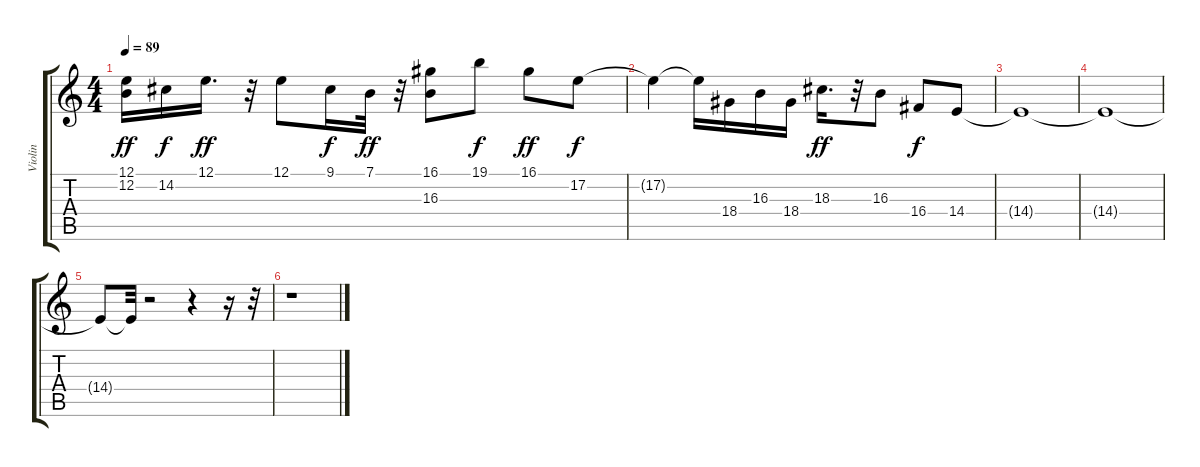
\track ("Violin  " "Violin  ") {instrument violin}
\staff {score tabs}
\tuning (E4 B3 G3 D3 A2 E2) {hide}
\ts (4 4)
\tempo 89
\clef g2
\ks c
(12.1 12.2).16{dy ff} 14.2.16{dy f} 12.1.16{d dy ff} r.32 12.1.8 9.1.16{dy f} 7.1.32{dy ff} r.32 (16.1 16.3).8 19.1.8{dy f} 16.1.8{dy ff} 17.2.8{dy f} |
17.2{t}.4 17.2{t}.16 18.4.16 16.3.16 18.4.16 18.3.16{d dy ff} r.32 16.3.8 16.4.8{dy f} 14.4.8 |
14.4{t}.1 |
14.4{t}.1 |
14.4{t}.8 14.4{t}.32 r.2 r.4 r.16 r.32 |
r.1
